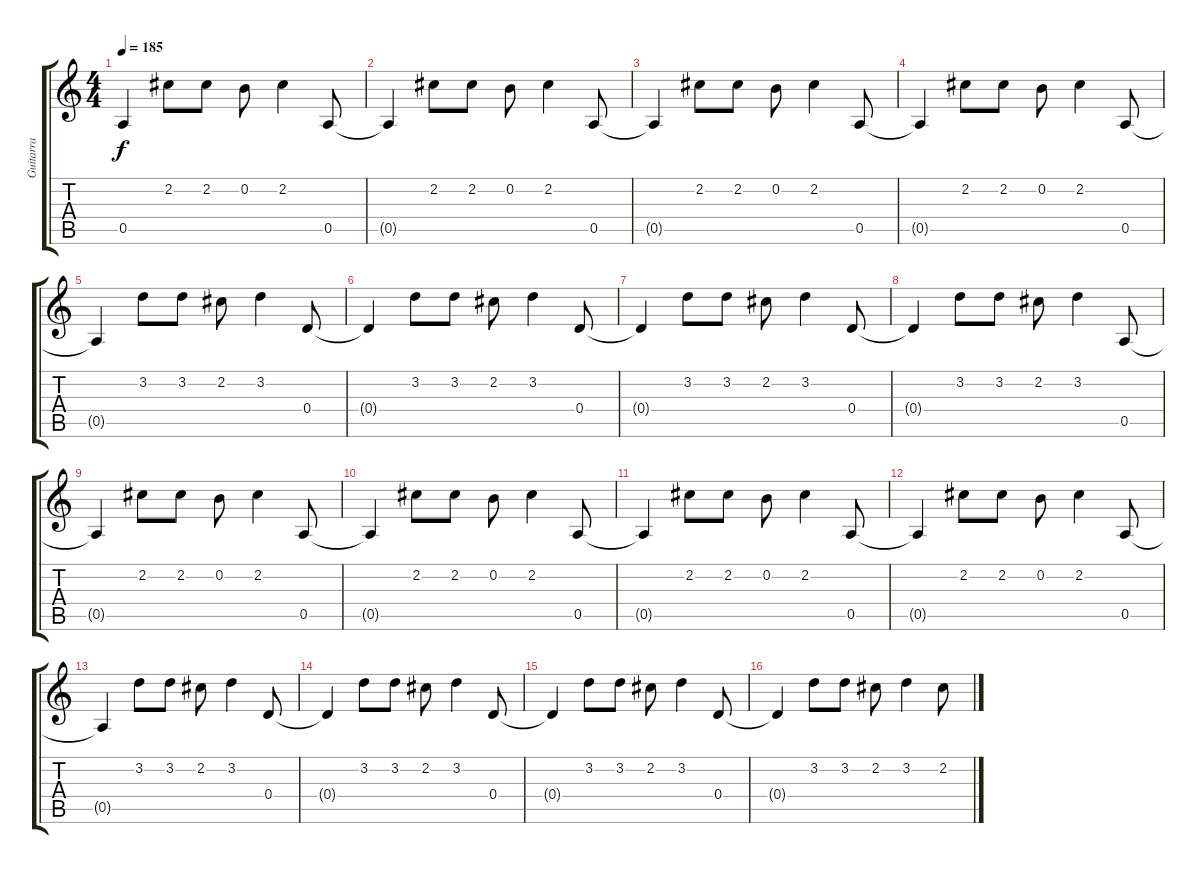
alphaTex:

\track ("Guitarra" "Guitarra") {instrument electricguitarjazz}
\staff {score tabs}
\tuning (E4 B3 G3 D3 A2 E2) {hide}
\ts (4 4)
\tempo 185
\clef g2
\ks c
0.5.4{dy f} 2.2.8 2.2.8 0.2.8 2.2.4 0.5.8 |
0.5{t}.4 2.2.8 2.2.8 0.2.8 2.2.4 0.5.8 |
0.5{t}.4 2.2.8 2.2.8 0.2.8 2.2.4 0.5.8 |
0.5{t}.4 2.2.8 2.2.8 0.2.8 2.2.4 0.5.8 |
0.5{t}.4 3.2.8 3.2.8 2.2.8 3.2.4 0.4.8 |
0.4{t}.4 3.2.8 3.2.8 2.2.8 3.2.4 0.4.8 |
0.4{t}.4 3.2.8 3.2.8 2.2.8 3.2.4 0.4.8 |
0.4{t}.4 3.2.8 3.2.8 2.2.8 3.2.4 0.5.8 |
0.5{t}.4 2.2.8 2.2.8 0.2.8 2.2.4 0.5.8 |
0.5{t}.4 2.2.8 2.2.8 0.2.8 2.2.4 0.5.8 |
0.5{t}.4 2.2.8 2.2.8 0.2.8 2.2.4 0.5.8 |
0.5{t}.4 2.2.8 2.2.8 0.2.8 2.2.4 0.5.8 |
0.5{t}.4 3.2.8 3.2.8 2.2.8 3.2.4 0.4.8 |
0.4{t}.4 3.2.8 3.2.8 2.2.8 3.2.4 0.4.8 |
0.4{t}.4 3.2.8 3.2.8 2.2.8 3.2.4 0.4.8 |
0.4{t}.4 3.2.8 3.2.8 2.2.8 3.2.4 2.2.8
